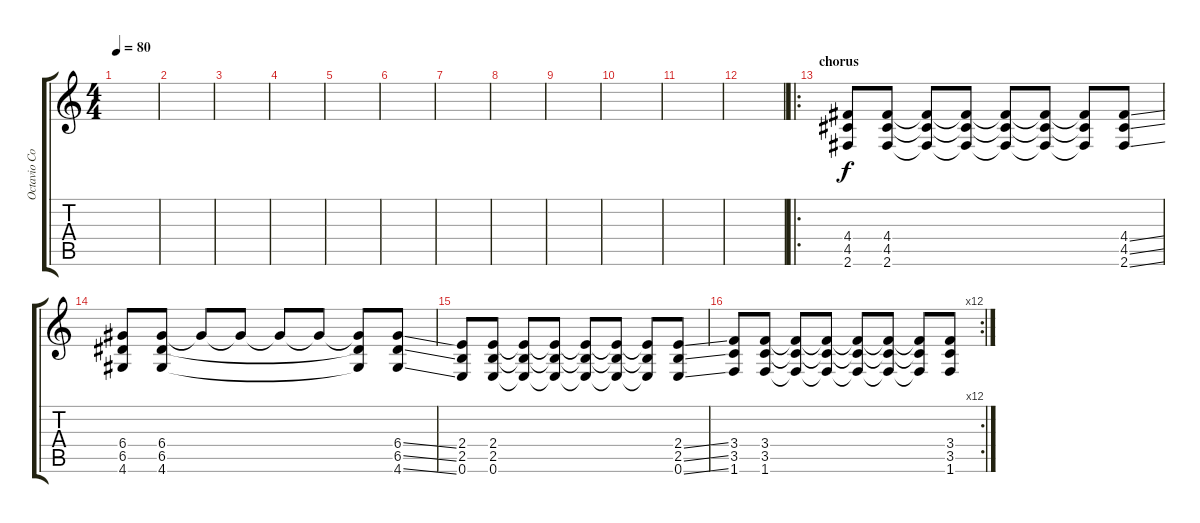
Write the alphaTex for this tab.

\track ("Octavio Coronado" "Octavio Co") {instrument distortionguitar}
\staff {score tabs}
\tuning (E4 B3 G3 D3 A2 E2) {hide}
\ts (4 4)
\tempo 80
\clef g2
\ks c
|
|
|
|
|
|
|
|
|
|
|
|
\ro
\section ("" "chorus")
(4.4 4.5 2.6).8 (4.4 4.5 2.6).8 (4.4{t} 4.5{t} 2.6{t}).8 (4.4{t} 4.5{t} 2.6{t}).8 (4.4{t} 4.5{t} 2.6{t}).8 (4.4{t} 4.5{t} 2.6{t}).8 (4.4{t} 4.5{t} 2.6{t}).8 (4.4{ss} 4.5{ss} 2.6{ss}).8 |
(6.4 6.5 4.6).8 (6.4 6.5 4.6).8 6.4{t}.8 6.4{t}.8 6.4{t}.8 6.4{t}.8 (6.4{t} 6.5{t} 4.6{t}).8 (6.4{ss} 6.5{ss} 4.6{ss}).8 |
(2.4 2.5 0.6).8 (2.4 2.5 0.6).8 (2.4{t} 2.5{t} 0.6{t}).8 (2.4{t} 2.5{t} 0.6{t}).8 (2.4{t} 2.5{t} 0.6{t}).8 (2.4{t} 2.5{t} 0.6{t}).8 (2.4{t} 2.5{t} 0.6{t}).8 (2.4{ss} 2.5{ss} 0.6{ss}).8 |
\rc 12
(3.4 3.5 1.6).8 (3.4 3.5 1.6).8 (3.4{t} 3.5{t} 1.6{t}).8 (3.4{t} 3.5{t} 1.6{t}).8 (3.4{t} 3.5{t} 1.6{t}).8 (3.4{t} 3.5{t} 1.6{t}).8 (3.4{t} 3.5{t} 1.6{t}).8 (3.4 3.5 1.6).8
